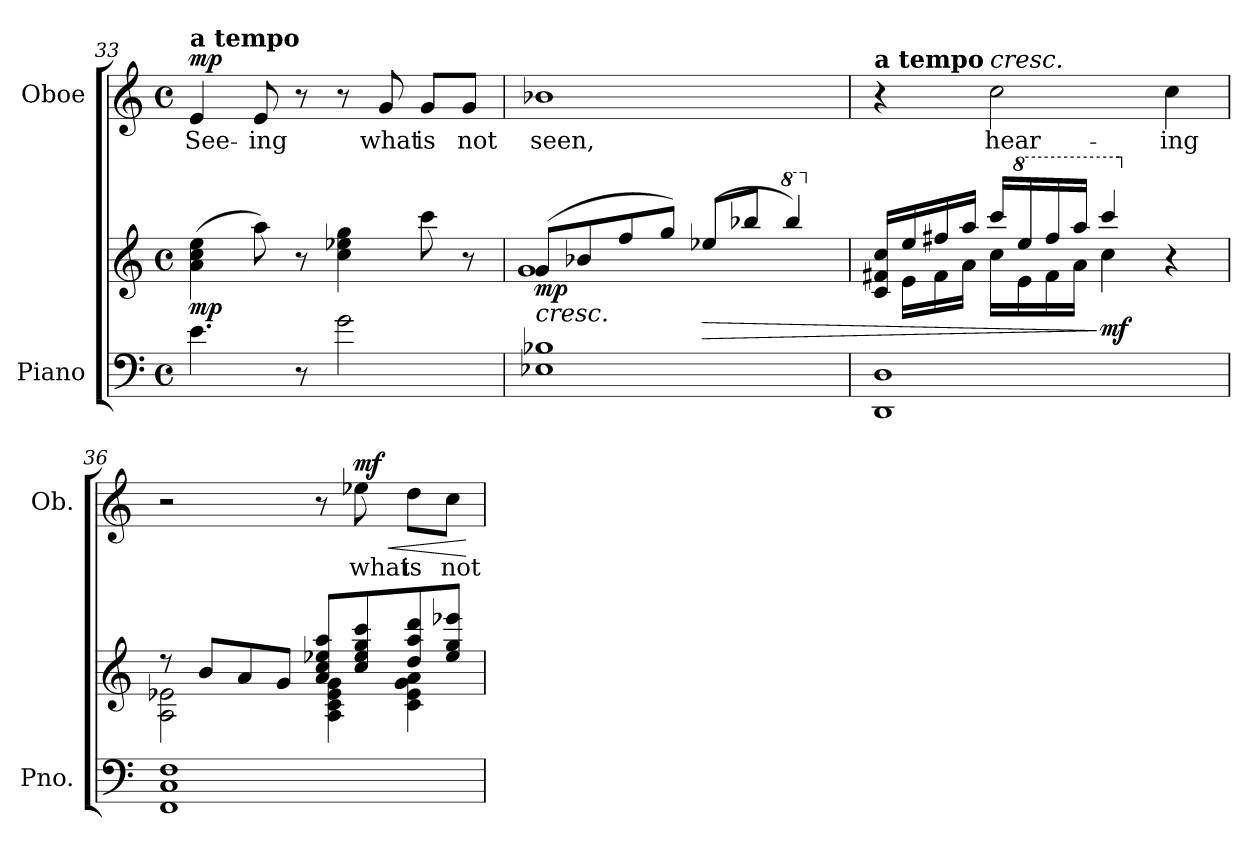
**kern	**kern	**dynam	**kern	**text	**dynam
*part2	*part2	*part2	*part1	*part1	*part1
*staff3	*staff2	*staff2/3	*staff1	*staff1	*staff1
*I"Piano	*	*	*I"Oboe	*	*
*I'Pno.	*	*	*I'Ob.	*	*
*clefF4	*clefG2	*	*clefG2	*	*
*k[]	*k[]	*	*k[]	*	*
*M4/4	*M4/4	*	*M4/4	*	*
*met(c)	*met(c)	*	*met(c)	*	*
=33	=33	=33	=33	=33	=33
!	!	!	!LO:TX:a:B:t=a tempo	!	!
!	!	!LO:DY:b	!	!LO:LY:b	!LO:DY:a
4.e\	(4a\ 4cc\ 4ee\	mp	4e/	See-	mp
!	!	!	!	!LO:LY:b	!
.	8aa\)	.	8e/	-ing	.
8r	8r	.	8r	.	.
2g\	4cc\ 4ee-X\ 4gg\	.	8r	.	.
!	!	!	!	!LO:LY:b	!
.	.	.	8g/	what	.
!	!	!	!	!LO:LY:b	!
.	8ccc\	.	8g/L	is	.
!	!	!	!	!LO:LY:b	!
.	8r	.	8g/J	not	.
=34	=34	=34	=34	=34	=34
!	!	!LO:HP:b	!	!LO:LY:b	!
*	*^	*	*	*	*
!	!	!	!LO:DY:n=1:b	!	!	!
1E-X 1B-X	(8g/L	1g	< mp	1b-X	seen,	.
.	8b-X/	.	.	.	.	.
.	8ff/	.	.	.	.	.
.	8gg/J)	.	.	.	.	.
!	!	!	!LO:HP:b	!	!	!
.	(8ee-X/L	.	>	.	.	.
.	8bb-X/J	.	.	.	.	.
*	*8va	*	*	*	*	*
.	4bbb-/)	.	.	.	.	.
*	*v	*v	*	*	*	*
.	.	[	.	.	.
!!LO:LB:g=z
=35	=35	=35	=35	=35	=35
*	*X8va	*	*	*	*
*	*^	*	*	*	*
!	!	!	!	!LO:TX:a:B:t=a tempo	!	!
1DD 1D	16c/ 16f#X/ 16cc/LL	16ryy	.	4r	.	.
.	16ee/	16e\LL	.	.	.	.
.	16ff#X/	16f#\	.	.	.	.
.	16aa/JJ	16a\JJ	.	.	.	.
!	!	!	!	!LO:TX:a:i:t=cresc.	!	!
!	!	!	!	!	!LO:LY:b	!
.	16ccc/LL	16cc\LL	.	2cc\	hear-	.
*	*8va	*	*	*	*	*
.	16eee/	16ee\	.	.	.	.
.	16fff#/	16ff#\	.	.	.	.
.	16aaa/JJ	16aa\JJ	.	.	.	.
!	!	!	!LO:DY:n=1:b	!	!	!
.	4cccc/	4ccc\	] mf	.	.	.
*	*X8va	*	*	*	*	*
!	!	!	!	!	!LO:LY:b	!
.	4r	4ryy	.	4cc\	-ing	.
=36	=36	=36	=36	=36	=36	=36
1FF 1C 1F	8r	2A\ 2e-X\	.	2r	.	.
.	8b/L	.	.	.	.	.
.	8a/	.	.	.	.	.
.	8g/J	.	.	.	.	.
.	8a/ 8cc/ 8ee-X/ 8aa/L	4A\ 4c\ 4e-\ 4g\	.	8r	.	.
!	!	!	!	!	!LO:LY:b	!LO:HP:b
!	!	!	!	!	!	!LO:DY:n=1:a
.	8cc/ 8ee-/ 8gg/ 8ccc/	.	.	8ee-X\	what	< mf
!	!	!	!	!	!LO:LY:b	!
.	8dd/ 8aa/ 8ddd/	4c\ 4e-\ 4g\ 4a\	.	8dd\L	is	.
!	!	!	!	!	!LO:LY:b	!
.	8ee-/ 8gg/ 8eee-X/J	.	.	8cc\J	not	.
*	*v	*v	*	*	*	*
.	.	.	.	.	[
=	=	=	=	=	=
*-	*-	*-	*-	*-	*-
